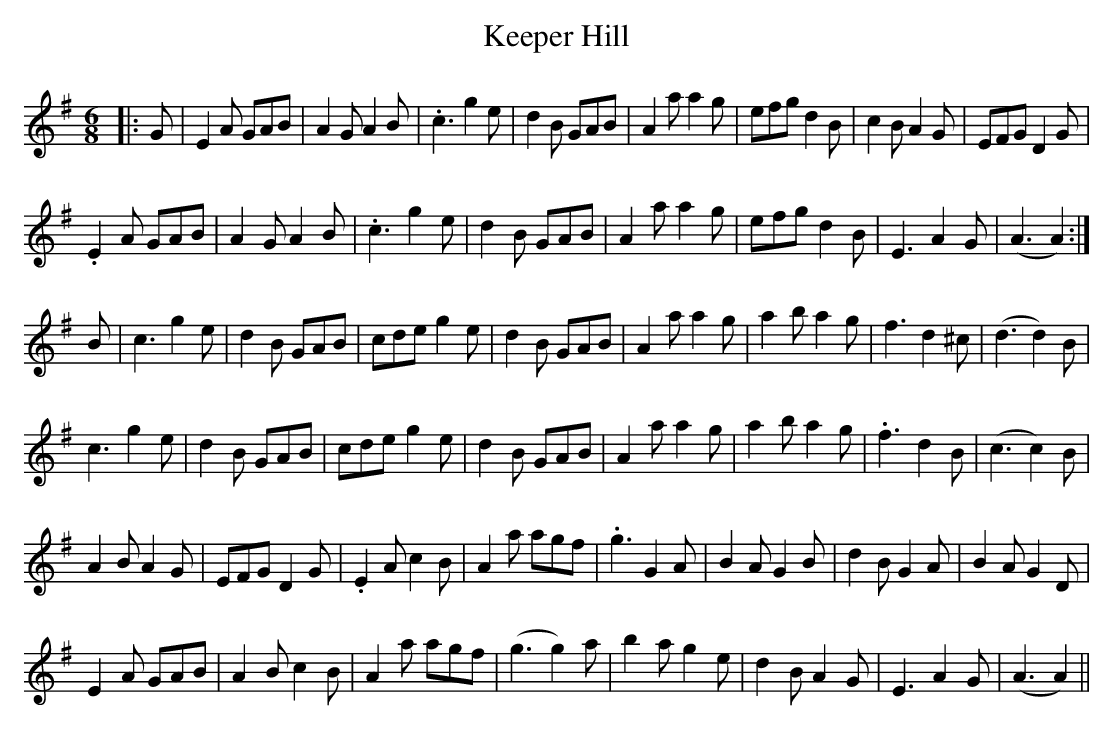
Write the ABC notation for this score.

X:1
T: Keeper Hill
M: 6/8
L: 1/8
K: Ador
|:G|E2A GAB|A2G A2B|.c3 g2e|d2B GAB|A2a a2g|efg d2B|c2B A2G|EFG D2G|
.E2A GAB|A2G A2B|.c3 g2e|d2B GAB|A2a a2g|efg d2B|E3A2 G|(A3A2):|
B|c3g2e|d2B GAB|cde g2e|d2B GAB|A2a a2g|a2b a2g|f3 d2^c|(d3d2)B|
c3g2e|d2B GAB|cde g2e|d2B GAB|A2a a2g|a2b a2g|.f3 d2B|(c3c2) B|
A2B A2G|EFG D2G|.E2A c2B|A2a agf|.g3G2 A|B2AG2B|d2B G2A|B2AG2D|
E2A GAB|A2B c2B|A2a agf|(g3g2) a|b2a g2e|d2B A2G|E3A2G|(A3A2)||
